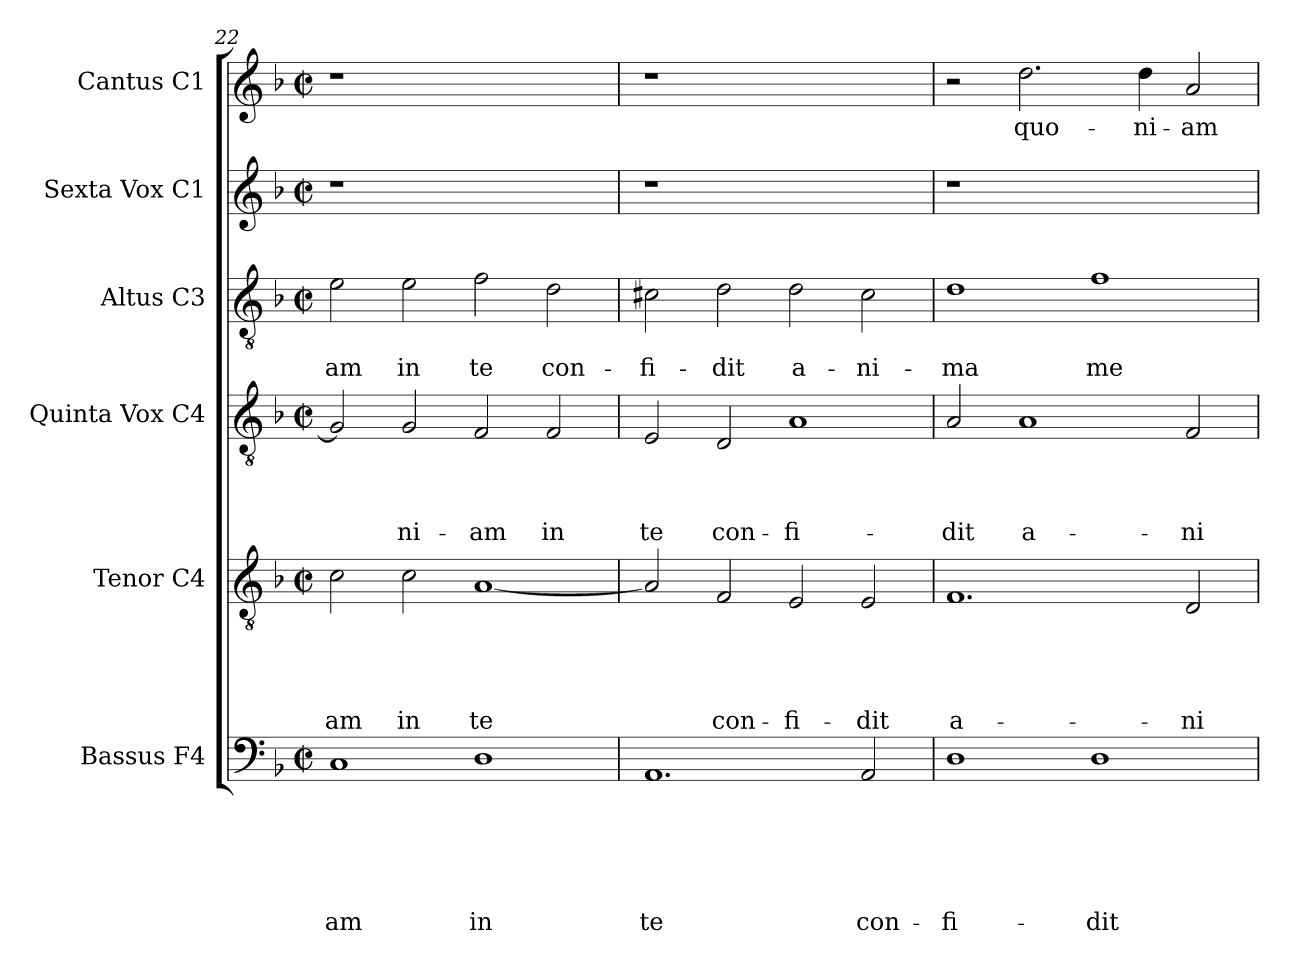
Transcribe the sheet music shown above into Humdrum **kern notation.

**kern	**text	**text	**text	**text	**text	**text	**kern	**text	**text	**text	**text	**text	**kern	**text	**text	**text	**text	**kern	**text	**text	**kern	**kern	**text
*part6	*part6	*part6	*part6	*part6	*part6	*part6	*part5	*part5	*part5	*part5	*part5	*part5	*part4	*part4	*part4	*part4	*part4	*part3	*part3	*part3	*part2	*part1	*part1
*staff6	*staff6	*staff6	*staff6	*staff6	*staff6	*staff6	*staff5	*staff5	*staff5	*staff5	*staff5	*staff5	*staff4	*staff4	*staff4	*staff4	*staff4	*staff3	*staff3	*staff3	*staff2	*staff1	*staff1
*I"Bassus F4	*	*	*	*	*	*	*I"Tenor C4	*	*	*	*	*	*I"Quinta Vox C4	*	*	*	*	*I"Altus C3	*	*	*I"Sexta Vox C1	*I"Cantus C1	*
*I'B	*	*	*	*	*	*	*I'T	*	*	*	*	*	*	*	*	*	*	*I'A	*	*	*	*I'C	*
*clefF4	*	*	*	*	*	*	*clefGv2	*	*	*	*	*	*clefGv2	*	*	*	*	*clefGv2	*	*	*clefG2	*clefG2	*
*k[b-]	*	*	*	*	*	*	*k[b-]	*	*	*	*	*	*k[b-]	*	*	*	*	*k[b-]	*	*	*k[b-]	*k[b-]	*
*F:	*	*	*	*	*	*	*F:	*	*	*	*	*	*F:	*	*	*	*	*F:	*	*	*F:	*F:	*
*M2/2	*	*	*	*	*	*	*M2/2	*	*	*	*	*	*M2/2	*	*	*	*	*M2/2	*	*	*M2/2	*M2/2	*
*met(c|)	*	*	*	*	*	*	*met(c|)	*	*	*	*	*	*met(c|)	*	*	*	*	*met(c|)	*	*	*met(c|)	*met(c|)	*
=22	=22	=22	=22	=22	=22	=22	=22	=22	=22	=22	=22	=22	=22	=22	=22	=22	=22	=22	=22	=22	=22	=22	=22
!	!	!	!	!	!	!LO:LY:b	!	!	!	!	!	!LO:LY:b	!	!	!	!	!	!	!	!LO:LY:b	!	!	!
1C	.	.	.	.	.	-am	2c\	.	.	.	.	-am	2G/]	.	.	.	.	2e\	.	-am	1r	1r	.
!	!	!	!	!	!	!	!	!	!	!	!	!LO:LY:b	!	!	!	!	!LO:LY:b	!	!	!LO:LY:b	!	!	!
.	.	.	.	.	.	.	2c\	.	.	.	.	in	2G/	.	.	.	-ni-	2e\	.	in	.	.	.
!	!	!	!	!	!	!LO:LY:b	!	!	!	!	!	!LO:LY:b	!	!	!	!	!LO:LY:b	!	!	!LO:LY:b	!	!	!
1D	.	.	.	.	.	in	[1A	.	.	.	.	te	2F/	.	.	.	-am	2f\	.	te	1ryy	1ryy	.
!	!	!	!	!	!	!	!	!	!	!	!	!	!	!	!	!	!LO:LY:b	!	!	!LO:LY:b	!	!	!
.	.	.	.	.	.	.	.	.	.	.	.	.	2F/	.	.	.	in	2d\	.	con-	.	.	.
=23	=23	=23	=23	=23	=23	=23	=23	=23	=23	=23	=23	=23	=23	=23	=23	=23	=23	=23	=23	=23	=23	=23	=23
!	!	!	!	!	!	!LO:LY:b	!	!	!	!	!	!	!	!	!	!	!LO:LY:b	!	!	!LO:LY:b	!	!	!
1.AA	.	.	.	.	.	te	2A/]	.	.	.	.	.	2E/	.	.	.	te	2c#X\	.	-fi-	1r	1r	.
!	!	!	!	!	!	!	!	!	!	!	!	!LO:LY:b	!	!	!	!	!LO:LY:b	!	!	!LO:LY:b	!	!	!
.	.	.	.	.	.	.	2F/	.	.	.	.	con-	2D/	.	.	.	con-	2d\	.	-dit	.	.	.
!	!	!	!	!	!	!	!	!	!	!	!	!LO:LY:b	!	!	!	!	!LO:LY:b	!	!	!LO:LY:b	!	!	!
.	.	.	.	.	.	.	2E/	.	.	.	.	-fi-	1A	.	.	.	-fi-	2d\	.	a-	1ryy	1ryy	.
!	!	!	!	!	!	!LO:LY:b	!	!	!	!	!	!LO:LY:b	!	!	!	!	!	!	!	!LO:LY:b	!	!	!
2AA/	.	.	.	.	.	con-	2E/	.	.	.	.	-dit	.	.	.	.	.	2c#\	.	-ni-	.	.	.
=24	=24	=24	=24	=24	=24	=24	=24	=24	=24	=24	=24	=24	=24	=24	=24	=24	=24	=24	=24	=24	=24	=24	=24
!	!	!	!	!	!	!LO:LY:b	!	!	!	!	!	!LO:LY:b	!	!	!	!	!LO:LY:b	!	!	!LO:LY:b	!	!	!
1D	.	.	.	.	.	-fi-	1.F	.	.	.	.	a-	2A/	.	.	.	-dit	1d	.	-ma	1r	2r	.
!	!	!	!	!	!	!	!	!	!	!	!	!	!	!	!	!	!LO:LY:b	!	!	!	!	!	!LO:LY:b
.	.	.	.	.	.	.	.	.	.	.	.	.	1A	.	.	.	a-	.	.	.	.	2.dd\	quo-
!	!	!	!	!	!	!LO:LY:b	!	!	!	!	!	!	!	!	!	!	!	!	!	!LO:LY:b	!	!	!
1D	.	.	.	.	.	-dit	.	.	.	.	.	.	.	.	.	.	.	1f	.	me-	1ryy	.	.
!	!	!	!	!	!	!	!	!	!	!	!	!	!	!	!	!	!	!	!	!	!	!	!LO:LY:b
.	.	.	.	.	.	.	.	.	.	.	.	.	.	.	.	.	.	.	.	.	.	4dd\	-ni-
!	!	!	!	!	!	!	!	!	!	!	!	!LO:LY:b	!	!	!	!	!LO:LY:b	!	!	!	!	!	!LO:LY:b
.	.	.	.	.	.	.	2D/	.	.	.	.	-ni-	2F/	.	.	.	-ni-	.	.	.	.	2a/	-am
=	=	=	=	=	=	=	=	=	=	=	=	=	=	=	=	=	=	=	=	=	=	=	=
*-	*-	*-	*-	*-	*-	*-	*-	*-	*-	*-	*-	*-	*-	*-	*-	*-	*-	*-	*-	*-	*-	*-	*-
